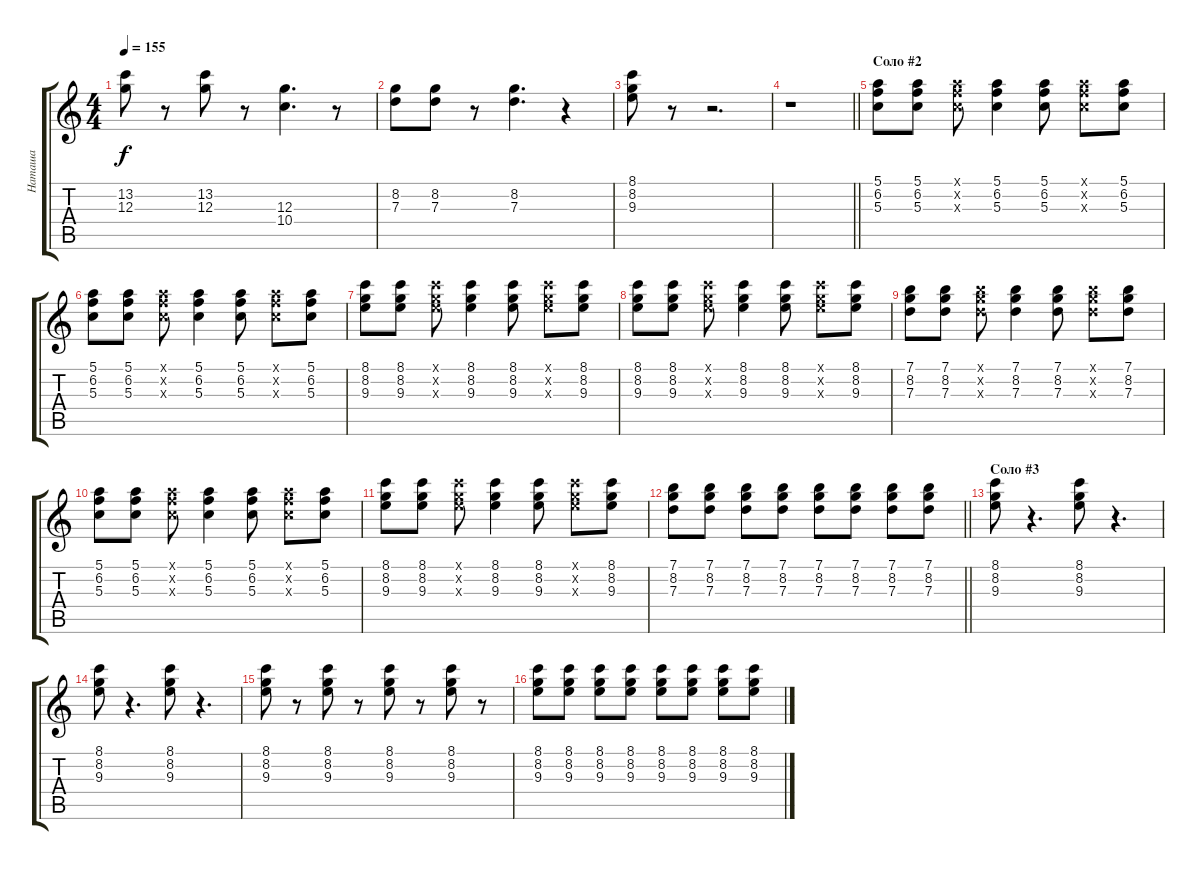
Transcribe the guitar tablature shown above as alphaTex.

\track ("Наташа" "Наташа") {instrument distortionguitar}
\staff {score tabs}
\tuning (E4 B3 G3 D3 A2 E2) {hide}
\ts (4 4)
\tempo 155
\clef g2
\ks c
(13.2 12.3).8{dy f} r.8 (13.2 12.3).8 r.8 (12.3 10.4).4{d} r.8 |
(8.2 7.3).8 (8.2 7.3).8 r.8 (8.2 7.3).4{d} r.4 |
(8.1 8.2 9.3).8 r.8 r.2{d} |
\barLineRight lightlight
r.1 |
\section ("" "Соло #2")
(5.1 6.2 5.3).8{volume 10 instrument electricguitarclean} (5.1 6.2 5.3).8 (5.1{x} 6.2{x} 5.3{x}).8 (5.1 6.2 5.3).4 (5.1 6.2 5.3).8 (5.1{x} 6.2{x} 5.3{x}).8 (5.1 6.2 5.3).8 |
(5.1 6.2 5.3).8 (5.1 6.2 5.3).8 (5.1{x} 6.2{x} 5.3{x}).8 (5.1 6.2 5.3).4 (5.1 6.2 5.3).8 (5.1{x} 6.2{x} 5.3{x}).8 (5.1 6.2 5.3).8 |
(8.1 8.2 9.3).8 (8.1 8.2 9.3).8 (8.1{x} 8.2{x} 9.3{x}).8 (8.1 8.2 9.3).4 (8.1 8.2 9.3).8 (8.1{x} 8.2{x} 9.3{x}).8 (8.1 8.2 9.3).8 |
(8.1 8.2 9.3).8 (8.1 8.2 9.3).8 (8.1{x} 8.2{x} 9.3{x}).8 (8.1 8.2 9.3).4 (8.1 8.2 9.3).8 (8.1{x} 8.2{x} 9.3{x}).8 (8.1 8.2 9.3).8 |
(7.1 8.2 7.3).8 (7.1 8.2 7.3).8 (7.1{x} 8.2{x} 7.3{x}).8 (7.1 8.2 7.3).4 (7.1 8.2 7.3).8 (7.1{x} 8.2{x} 7.3{x}).8 (7.1 8.2 7.3).8 |
(5.1 6.2 5.3).8 (5.1 6.2 5.3).8 (5.1{x} 6.2{x} 5.3{x}).8 (5.1 6.2 5.3).4 (5.1 6.2 5.3).8 (5.1{x} 6.2{x} 5.3{x}).8 (5.1 6.2 5.3).8 |
(8.1 8.2 9.3).8 (8.1 8.2 9.3).8 (8.1{x} 8.2{x} 9.3{x}).8 (8.1 8.2 9.3).4 (8.1 8.2 9.3).8 (8.1{x} 8.2{x} 9.3{x}).8 (8.1 8.2 9.3).8 |
\barLineRight lightlight
(7.1 8.2 7.3).8 (7.1 8.2 7.3).8 (7.1 8.2 7.3).8 (7.1 8.2 7.3).8 (7.1 8.2 7.3).8 (7.1 8.2 7.3).8 (7.1 8.2 7.3).8 (7.1 8.2 7.3).8 |
\section ("" "Соло #3")
(8.1 8.2 9.3).8 r.4{d} (8.1 8.2 9.3).8 r.4{d} |
(8.1 8.2 9.3).8 r.4{d} (8.1 8.2 9.3).8 r.4{d} |
(8.1 8.2 9.3).8 r.8 (8.1 8.2 9.3).8 r.8 (8.1 8.2 9.3).8 r.8 (8.1 8.2 9.3).8 r.8 |
(8.1 8.2 9.3).8 (8.1 8.2 9.3).8 (8.1 8.2 9.3).8 (8.1 8.2 9.3).8 (8.1 8.2 9.3).8 (8.1 8.2 9.3).8 (8.1 8.2 9.3).8 (8.1 8.2 9.3).8
